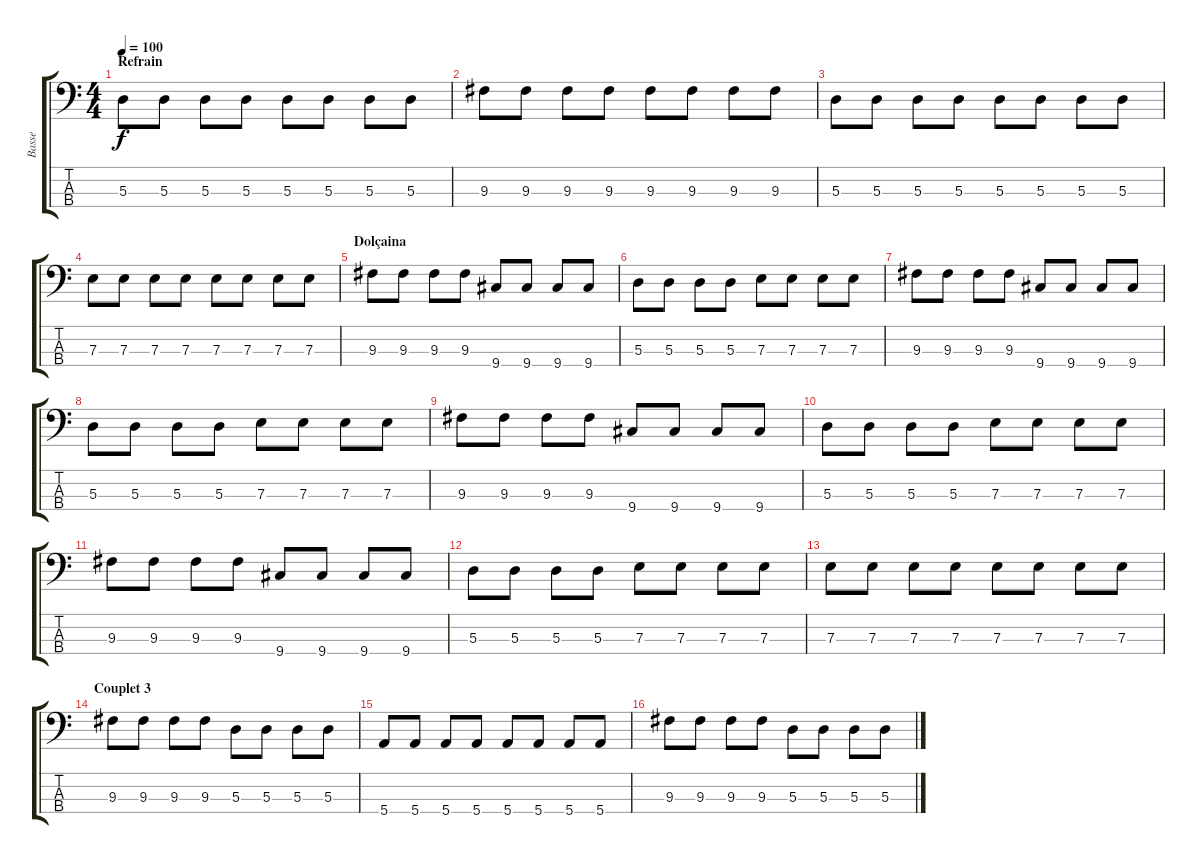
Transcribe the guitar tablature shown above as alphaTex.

\track ("Basse" "Basse") {instrument electricbassfinger}
\staff {score tabs}
\tuning (G2 D2 A1 E1) {hide}
\ts (4 4)
\section ("" "Refrain")
\tempo 100
\clef f4
\ks c
5.3.8{dy f} 5.3.8 5.3.8 5.3.8 5.3.8 5.3.8 5.3.8 5.3.8 |
9.3.8 9.3.8 9.3.8 9.3.8 9.3.8 9.3.8 9.3.8 9.3.8 |
5.3.8 5.3.8 5.3.8 5.3.8 5.3.8 5.3.8 5.3.8 5.3.8 |
7.3.8 7.3.8 7.3.8 7.3.8 7.3.8 7.3.8 7.3.8 7.3.8 |
\section ("" "Dolçaina")
9.3.8 9.3.8 9.3.8 9.3.8 9.4.8 9.4.8 9.4.8 9.4.8 |
5.3.8 5.3.8 5.3.8 5.3.8 7.3.8 7.3.8 7.3.8 7.3.8 |
9.3.8 9.3.8 9.3.8 9.3.8 9.4.8 9.4.8 9.4.8 9.4.8 |
5.3.8 5.3.8 5.3.8 5.3.8 7.3.8 7.3.8 7.3.8 7.3.8 |
9.3.8 9.3.8 9.3.8 9.3.8 9.4.8 9.4.8 9.4.8 9.4.8 |
5.3.8 5.3.8 5.3.8 5.3.8 7.3.8 7.3.8 7.3.8 7.3.8 |
9.3.8 9.3.8 9.3.8 9.3.8 9.4.8 9.4.8 9.4.8 9.4.8 |
5.3.8 5.3.8 5.3.8 5.3.8 7.3.8 7.3.8 7.3.8 7.3.8 |
7.3.8 7.3.8 7.3.8 7.3.8 7.3.8 7.3.8 7.3.8 7.3.8 |
\section ("" "Couplet 3")
9.3.8 9.3.8 9.3.8 9.3.8 5.3.8 5.3.8 5.3.8 5.3.8 |
5.4.8 5.4.8 5.4.8 5.4.8 5.4.8 5.4.8 5.4.8 5.4.8 |
9.3.8 9.3.8 9.3.8 9.3.8 5.3.8 5.3.8 5.3.8 5.3.8
